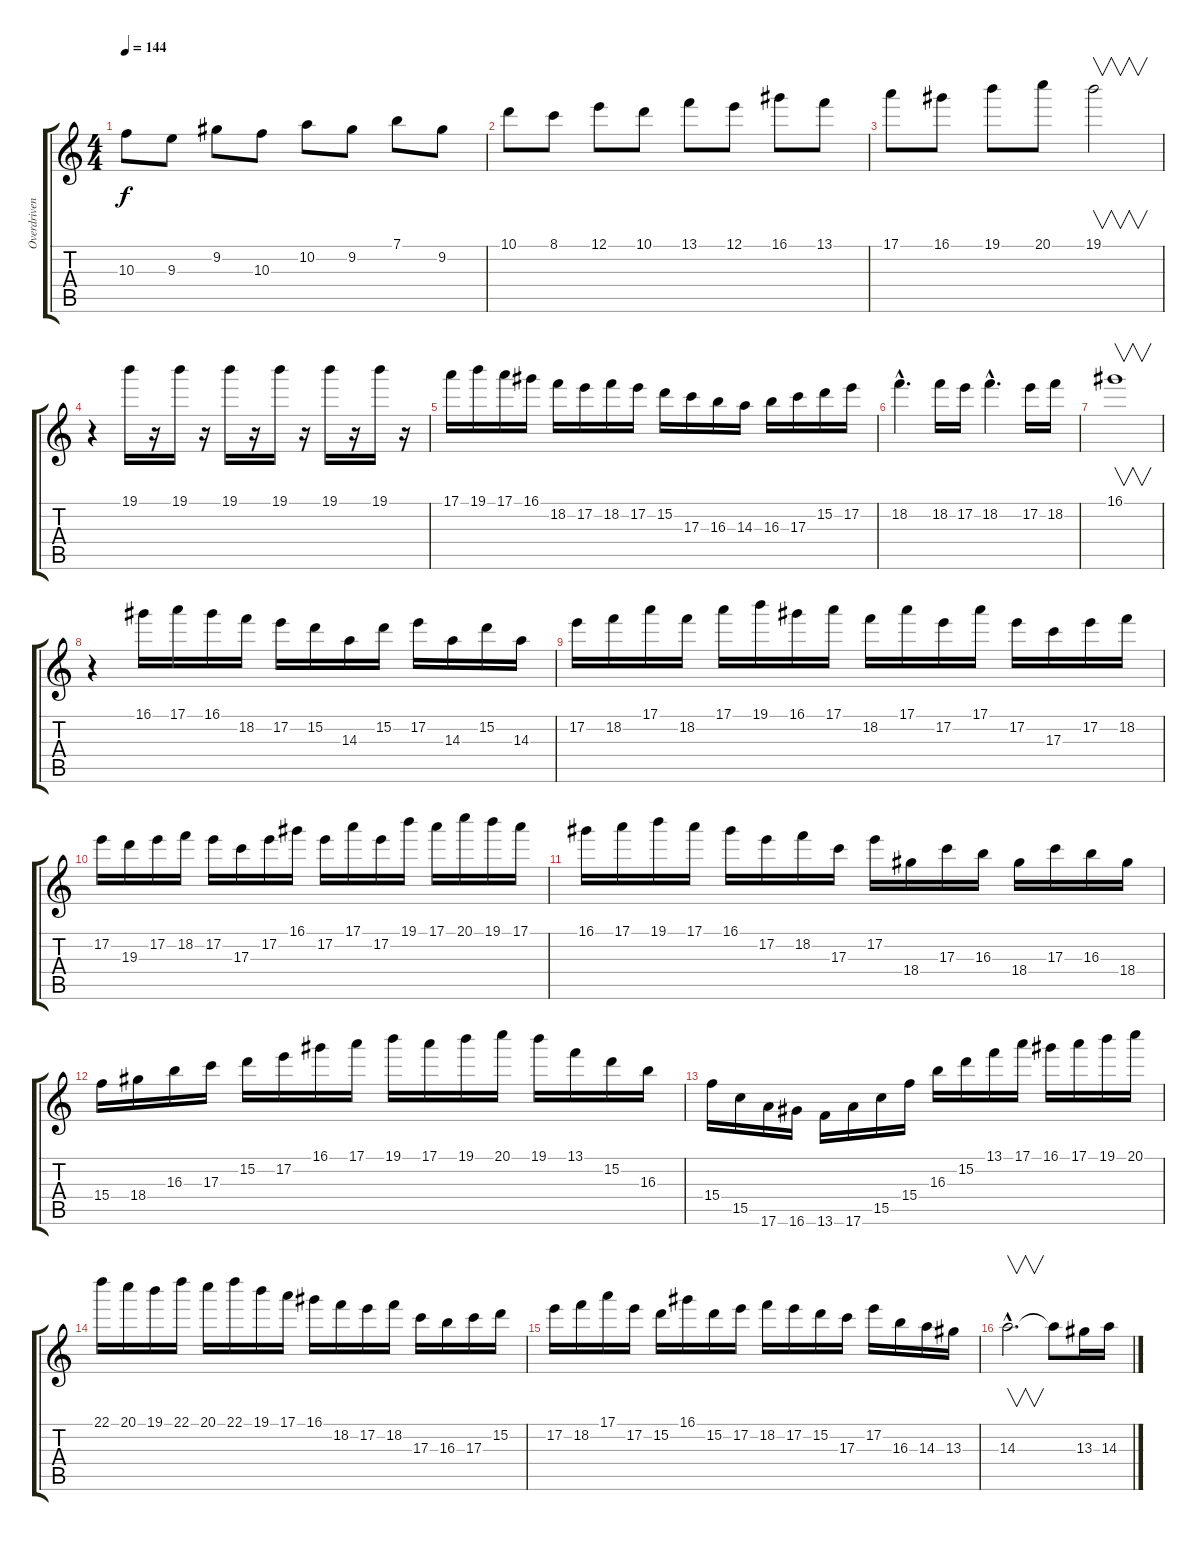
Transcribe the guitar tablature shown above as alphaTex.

\track ("Overdriven Guitar" "Overdriven") {instrument overdrivenguitar}
\staff {score tabs}
\tuning (E4 B3 G3 D3 A2 E2) {hide}
\ts (4 4)
\tempo 144
\clef g2
\ks c
10.3.8{dy f} 9.3.8 9.2.8 10.3.8 10.2.8 9.2.8 7.1.8 9.2.8 |
10.1.8 8.1.8 12.1.8 10.1.8 13.1.8 12.1.8 16.1.8 13.1.8 |
17.1.8 16.1.8 19.1.8 20.1.8 19.1.2{v} |
r.4 19.1.16 r.16 19.1.16 r.16 19.1.16 r.16 19.1.16 r.16 19.1.16 r.16 19.1.16 r.16 |
17.1.16 19.1.16 17.1.16 16.1.16 18.2.16 17.2.16 18.2.16 17.2.16 15.2.16 17.3.16 16.3.16 14.3.16 16.3.16 17.3.16 15.2.16 17.2.16 |
18.2{hac}.4{d} 18.2.16 17.2.16 18.2{hac}.4{d} 17.2.16 18.2.16 |
16.1.1{v} |
r.4 16.1.16 17.1.16 16.1.16 18.2.16 17.2.16 15.2.16 14.3.16 15.2.16 17.2.16 14.3.16 15.2.16 14.3.16 |
17.2.16 18.2.16 17.1.16 18.2.16 17.1.16 19.1.16 16.1.16 17.1.16 18.2.16 17.1.16 17.2.16 17.1.16 17.2.16 17.3.16 17.2.16 18.2.16 |
17.2.16 19.3.16 17.2.16 18.2.16 17.2.16 17.3.16 17.2.16 16.1.16 17.2.16 17.1.16 17.2.16 19.1.16 17.1.16 20.1.16 19.1.16 17.1.16 |
16.1.16 17.1.16 19.1.16 17.1.16 16.1.16 17.2.16 18.2.16 17.3.16 17.2.16 18.4.16 17.3.16 16.3.16 18.4.16 17.3.16 16.3.16 18.4.16 |
15.4.16 18.4.16 16.3.16 17.3.16 15.2.16 17.2.16 16.1.16 17.1.16 19.1.16 17.1.16 19.1.16 20.1.16 19.1.16 13.1.16 15.2.16 16.3.16 |
15.4.16 15.5.16 17.6.16 16.6.16 13.6.16 17.6.16 15.5.16 15.4.16 16.3.16 15.2.16 13.1.16 17.1.16 16.1.16 17.1.16 19.1.16 20.1.16 |
22.1.16 20.1.16 19.1.16 22.1.16 20.1.16 22.1.16 19.1.16 17.1.16 16.1.16 18.2.16 17.2.16 18.2.16 17.3.16 16.3.16 17.3.16 15.2.16 |
17.2.16 18.2.16 17.1.16 17.2.16 15.2.16 16.1.16 15.2.16 17.2.16 18.2.16 17.2.16 15.2.16 17.3.16 17.2.16 16.3.16 14.3.16 13.3.16 |
14.3{hac}.2{v d} 14.3{t}.8 13.3.16 14.3.16
